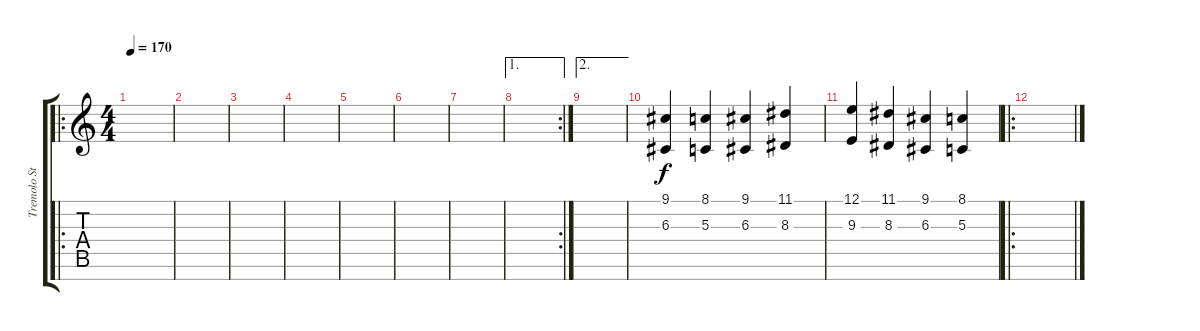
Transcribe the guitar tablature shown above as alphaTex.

\track ("Tremolo Strings" "Tremolo St") {instrument tremolostrings}
\staff {score tabs}
\tuning (E4 B3 G3 D3 A2 E2 B1) {hide}
\ro
\ts (4 4)
\tempo 170
\clef g2
\ks c
|
|
|
|
|
|
|
\ae 1
\rc 2
|
\ae 2
|
(9.1 6.3).4 (8.1 5.3).4 (9.1 6.3).4 (11.1 8.3).4 |
(12.1 9.3).4 (11.1 8.3).4 (9.1 6.3).4 (8.1 5.3).4 |
\ro
